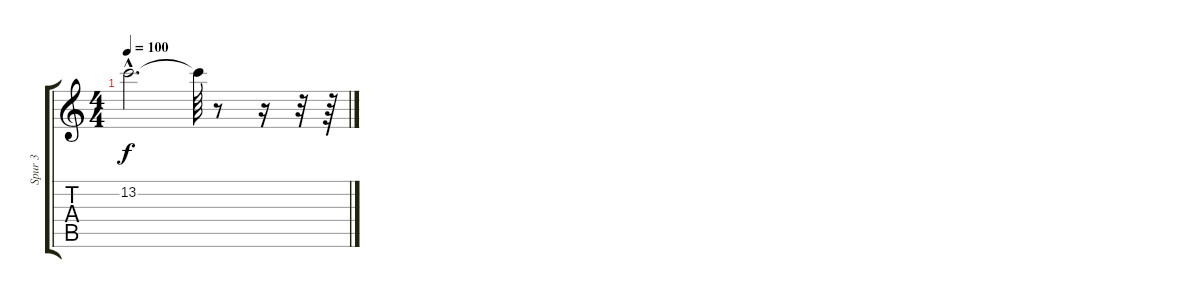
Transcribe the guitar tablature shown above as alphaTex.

\track ("Spur 3" "Spur 3") {instrument acousticguitarnylon}
\staff {score tabs}
\tuning (E4 B3 G3 D3 A2 E2) {hide}
\ts (4 4)
\tempo 100
\clef g2
\ks c
13.2{hac t}.2{d dy f} 13.2{t}.64 r.8 r.16 r.32 r.64
